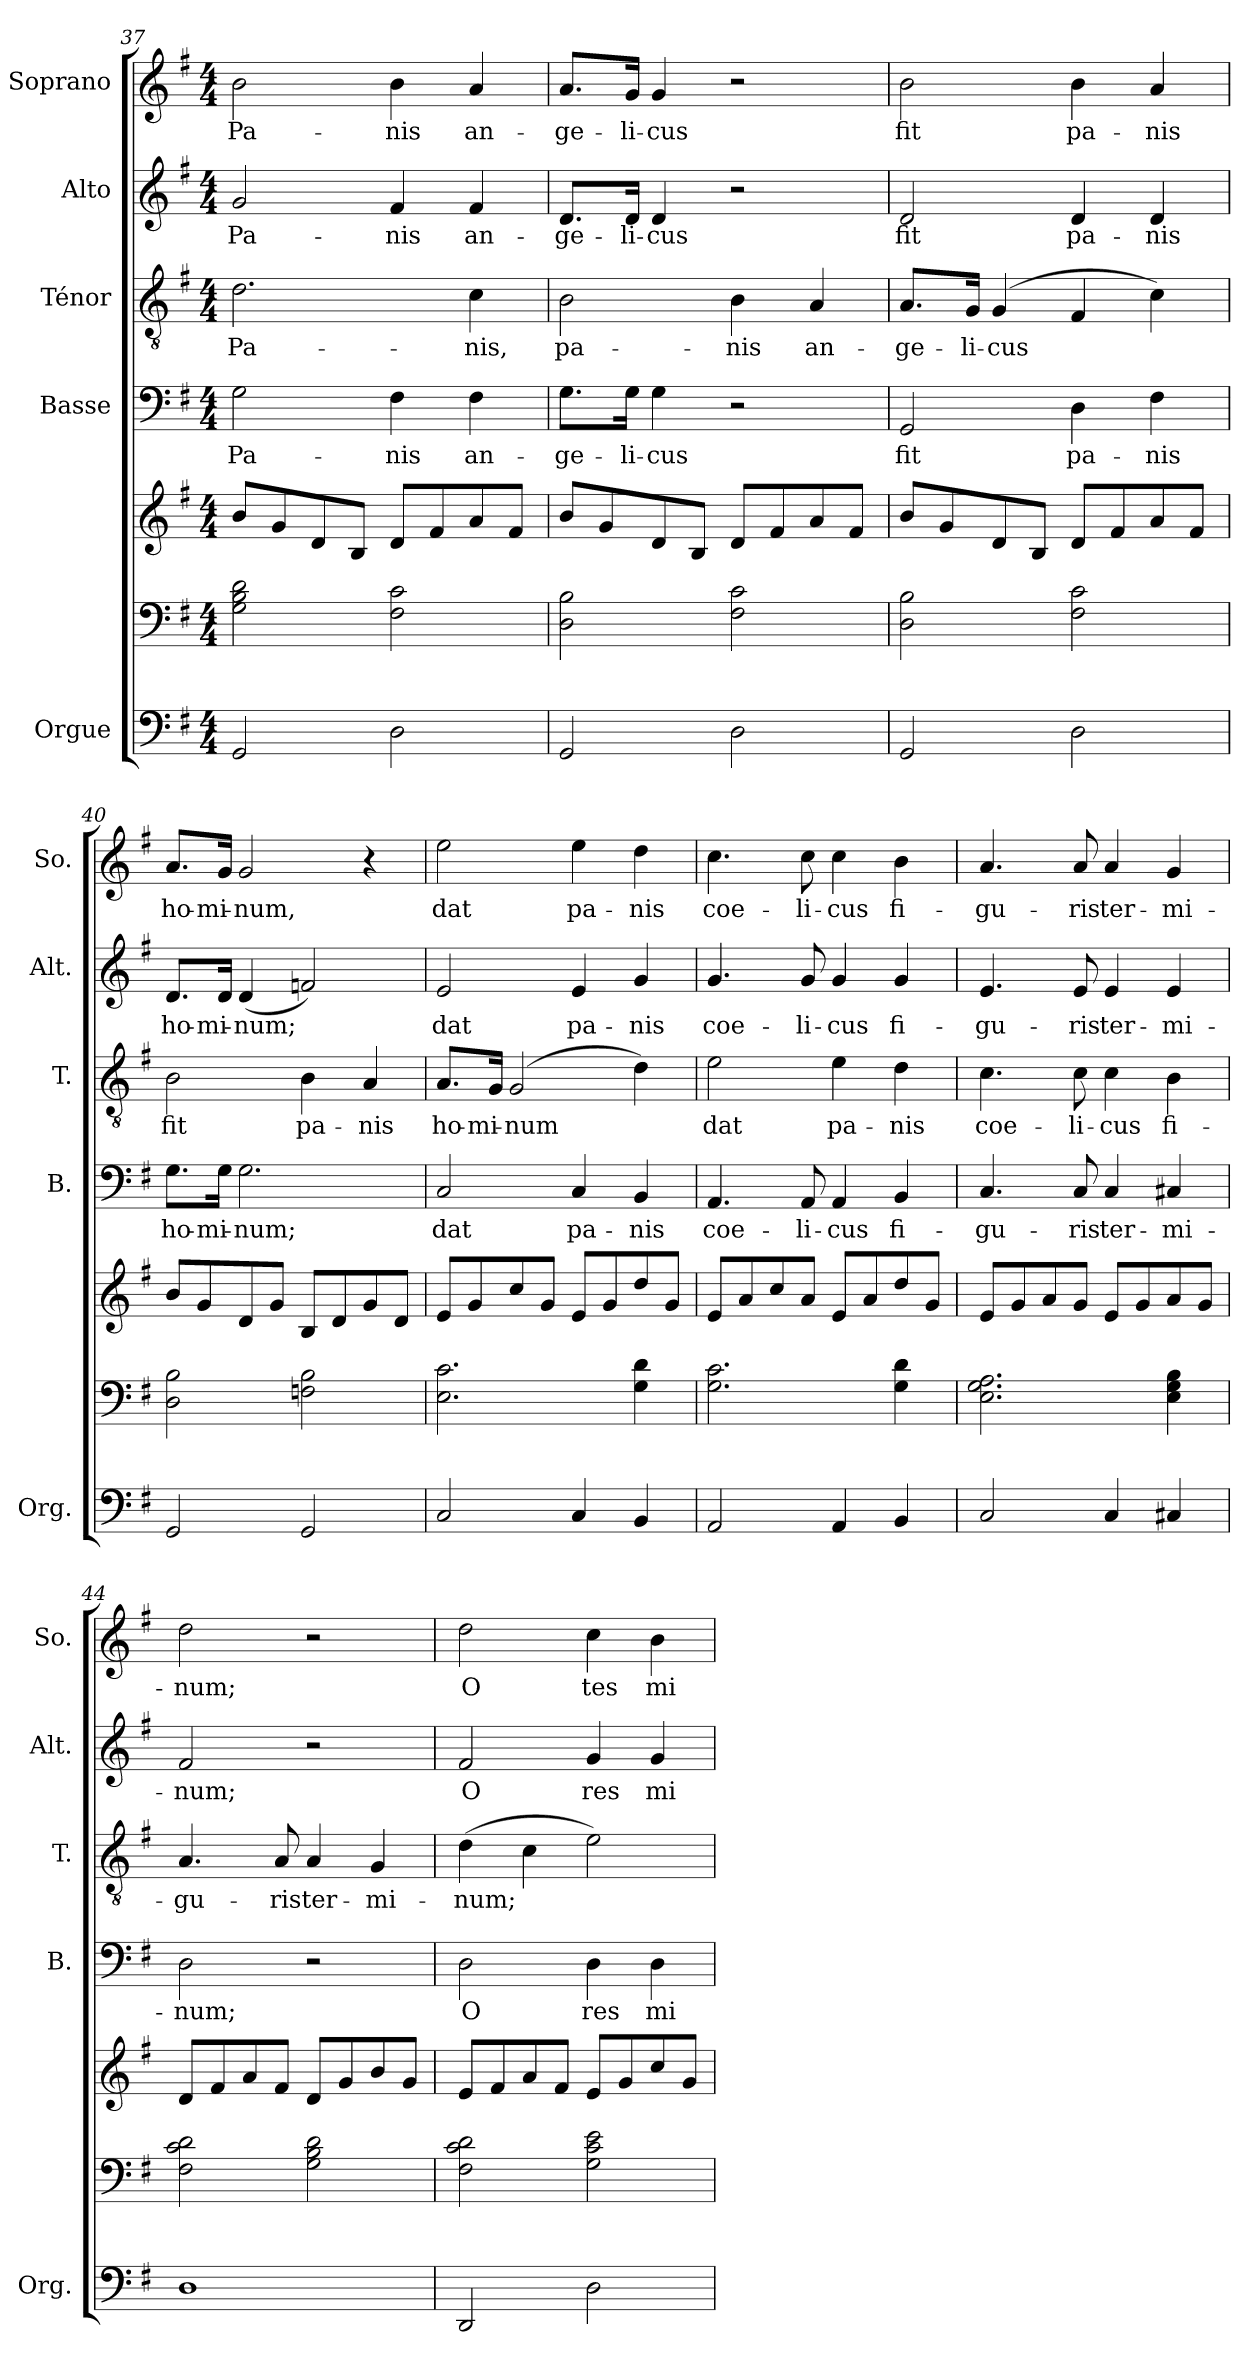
**kern	**kern	**kern	**kern	**text	**kern	**text	**kern	**text	**kern	**text
*part5	*part5	*part5	*part4	*part4	*part3	*part3	*part2	*part2	*part1	*part1
*staff7	*staff6	*staff5	*staff4	*staff4	*staff3	*staff3	*staff2	*staff2	*staff1	*staff1
*I"Orgue	*	*	*I"Basse	*	*I"Ténor	*	*I"Alto	*	*I"Soprano	*
*I'Org.	*	*	*I'B.	*	*I'T.	*	*I'Alt.	*	*I'So.	*
*clefF4	*clefF4	*clefG2	*clefF4	*	*clefGv2	*	*clefG2	*	*clefG2	*
*k[f#]	*k[f#]	*k[f#]	*k[f#]	*	*k[f#]	*	*k[f#]	*	*k[f#]	*
*M4/4	*M4/4	*M4/4	*M4/4	*	*M4/4	*	*M4/4	*	*M4/4	*
=37	=37	=37	=37	=37	=37	=37	=37	=37	=37	=37
!	!	!	!	!LO:LY:b	!	!LO:LY:b	!	!LO:LY:b	!	!LO:LY:b
2GG/	2G\ 2B\ 2d\	8b/L	2G\	Pa-	2.d\	Pa-	2g/	Pa-	2b\	Pa-
.	.	8g/	.	.	.	.	.	.	.	.
.	.	8d/	.	.	.	.	.	.	.	.
.	.	8B/J	.	.	.	.	.	.	.	.
!	!	!	!	!LO:LY:b	!	!	!	!LO:LY:b	!	!LO:LY:b
2D\	2F#\ 2c\	8d/L	4F#\	-nis	.	.	4f#/	-nis	4b\	-nis
.	.	8f#/	.	.	.	.	.	.	.	.
!	!	!	!	!LO:LY:b	!	!LO:LY:b	!	!LO:LY:b	!	!LO:LY:b
.	.	8a/	4F#\	an-	4c\	-nis,	4f#/	an-	4a/	an-
.	.	8f#/J	.	.	.	.	.	.	.	.
!!LO:PB:g=z
=38	=38	=38	=38	=38	=38	=38	=38	=38	=38	=38
!	!	!	!	!LO:LY:b	!	!LO:LY:b	!	!LO:LY:b	!	!LO:LY:b
2GG/	2D\ 2B\	8b/L	8.G\L	-ge-	2B\	pa-	8.d/L	-ge-	8.a/L	-ge-
.	.	8g/	.	.	.	.	.	.	.	.
!	!	!	!	!LO:LY:b	!	!	!	!LO:LY:b	!	!LO:LY:b
.	.	.	16G\Jk	-li-	.	.	16d/Jk	-li-	16g/Jk	-li-
!	!	!	!	!LO:LY:b	!	!	!	!LO:LY:b	!	!LO:LY:b
.	.	8d/	4G\	-cus	.	.	4d/	-cus	4g/	-cus
.	.	8B/J	.	.	.	.	.	.	.	.
!	!	!	!	!	!	!LO:LY:b	!	!	!	!
2D\	2F#\ 2c\	8d/L	2r	.	4B\	-nis	2r	.	2r	.
.	.	8f#/	.	.	.	.	.	.	.	.
!	!	!	!	!	!	!LO:LY:b	!	!	!	!
.	.	8a/	.	.	4A/	an-	.	.	.	.
.	.	8f#/J	.	.	.	.	.	.	.	.
=39	=39	=39	=39	=39	=39	=39	=39	=39	=39	=39
!	!	!	!	!LO:LY:b	!	!LO:LY:b	!	!LO:LY:b	!	!LO:LY:b
2GG/	2D\ 2B\	8b/L	2GG/	fit	8.A/L	-ge-	2d/	fit	2b\	fit
.	.	8g/	.	.	.	.	.	.	.	.
!	!	!	!	!	!	!LO:LY:b	!	!	!	!
.	.	.	.	.	16G/Jk	-li-	.	.	.	.
!	!	!	!	!	!	!LO:LY:b	!	!	!	!
.	.	8d/	.	.	(4G/	-cus	.	.	.	.
.	.	8B/J	.	.	.	.	.	.	.	.
!	!	!	!	!LO:LY:b	!	!	!	!LO:LY:b	!	!LO:LY:b
2D\	2F#\ 2c\	8d/L	4D\	pa-	4F#/	.	4d/	pa-	4b\	pa-
.	.	8f#/	.	.	.	.	.	.	.	.
!	!	!	!	!LO:LY:b	!	!	!	!LO:LY:b	!	!LO:LY:b
.	.	8a/	4F#\	-nis	4c\)	.	4d/	-nis	4a/	-nis
.	.	8f#/J	.	.	.	.	.	.	.	.
=40	=40	=40	=40	=40	=40	=40	=40	=40	=40	=40
!	!	!	!	!LO:LY:b	!	!LO:LY:b	!	!LO:LY:b	!	!LO:LY:b
2GG/	2D\ 2B\	8b/L	8.G\L	ho-	2B\	fit	8.d/L	ho-	8.a/L	ho-
.	.	8g/	.	.	.	.	.	.	.	.
!	!	!	!	!LO:LY:b	!	!	!	!LO:LY:b	!	!LO:LY:b
.	.	.	16G\Jk	-mi-	.	.	16d/Jk	-mi-	16g/Jk	-mi-
!	!	!	!	!LO:LY:b	!	!	!	!LO:LY:b	!	!LO:LY:b
.	.	8d/	2.G\	-num;	.	.	(4d/	-num;	2g/	-num,
.	.	8g/J	.	.	.	.	.	.	.	.
!	!	!	!	!	!	!LO:LY:b	!	!	!	!
2GG/	2Fn\ 2B\	8B/L	.	.	4B\	pa-	2fn/)	.	.	.
.	.	8d/	.	.	.	.	.	.	.	.
!	!	!	!	!	!	!LO:LY:b	!	!	!	!
.	.	8g/	.	.	4A/	-nis	.	.	4r	.
.	.	8d/J	.	.	.	.	.	.	.	.
=41	=41	=41	=41	=41	=41	=41	=41	=41	=41	=41
!	!	!	!	!LO:LY:b	!	!LO:LY:b	!	!LO:LY:b	!	!LO:LY:b
2C/	2.E\ 2.c\	8e/L	2C/	dat	8.A/L	ho-	2e/	dat	2ee\	dat
.	.	8g/	.	.	.	.	.	.	.	.
!	!	!	!	!	!	!LO:LY:b	!	!	!	!
.	.	.	.	.	16G/Jk	-mi-	.	.	.	.
!	!	!	!	!	!	!LO:LY:b	!	!	!	!
.	.	8cc/	.	.	(2G/	-num	.	.	.	.
.	.	8g/J	.	.	.	.	.	.	.	.
!	!	!	!	!LO:LY:b	!	!	!	!LO:LY:b	!	!LO:LY:b
4C/	.	8e/L	4C/	pa-	.	.	4e/	pa-	4ee\	pa-
.	.	8g/	.	.	.	.	.	.	.	.
!	!	!	!	!LO:LY:b	!	!	!	!LO:LY:b	!	!LO:LY:b
4BB/	4G\ 4d\	8dd/	4BB/	-nis	4d\)	.	4g/	-nis	4dd\	-nis
.	.	8g/J	.	.	.	.	.	.	.	.
!!LO:LB:g=z
=42	=42	=42	=42	=42	=42	=42	=42	=42	=42	=42
!	!	!	!	!LO:LY:b	!	!LO:LY:b	!	!LO:LY:b	!	!LO:LY:b
2AA/	2.G\ 2.c\	8e/L	4.AA/	coe-	2e\	dat	4.g/	coe-	4.cc\	coe-
.	.	8a/	.	.	.	.	.	.	.	.
.	.	8cc/	.	.	.	.	.	.	.	.
!	!	!	!	!LO:LY:b	!	!	!	!LO:LY:b	!	!LO:LY:b
.	.	8a/J	8AA/	-li-	.	.	8g/	-li-	8cc\	-li-
!	!	!	!	!LO:LY:b	!	!LO:LY:b	!	!LO:LY:b	!	!LO:LY:b
4AA/	.	8e/L	4AA/	-cus	4e\	pa-	4g/	-cus	4cc\	-cus
.	.	8a/	.	.	.	.	.	.	.	.
!	!	!	!	!LO:LY:b	!	!LO:LY:b	!	!LO:LY:b	!	!LO:LY:b
4BB/	4G\ 4d\	8dd/	4BB/	fi-	4d\	-nis	4g/	fi-	4b\	fi-
.	.	8g/J	.	.	.	.	.	.	.	.
=43	=43	=43	=43	=43	=43	=43	=43	=43	=43	=43
!	!	!	!	!LO:LY:b	!	!LO:LY:b	!	!LO:LY:b	!	!LO:LY:b
2C/	2.E\ 2.G\ 2.A\	8e/L	4.C/	-gu-	4.c\	coe-	4.e/	-gu-	4.a/	-gu-
.	.	8g/	.	.	.	.	.	.	.	.
.	.	8a/	.	.	.	.	.	.	.	.
!	!	!	!	!LO:LY:b	!	!LO:LY:b	!	!LO:LY:b	!	!LO:LY:b
.	.	8g/J	8C/	-ris	8c\	-li-	8e/	-ris	8a/	-ris
!	!	!	!	!LO:LY:b	!	!LO:LY:b	!	!LO:LY:b	!	!LO:LY:b
4C/	.	8e/L	4C/	ter-	4c\	-cus	4e/	ter-	4a/	ter-
.	.	8g/	.	.	.	.	.	.	.	.
!	!	!	!	!LO:LY:b	!	!LO:LY:b	!	!LO:LY:b	!	!LO:LY:b
4C#X/	4E\ 4G\ 4B\	8a/	4C#X/	-mi-	4B\	fi-	4e/	-mi-	4g/	-mi-
.	.	8g/J	.	.	.	.	.	.	.	.
=44	=44	=44	=44	=44	=44	=44	=44	=44	=44	=44
!	!	!	!	!LO:LY:b	!	!LO:LY:b	!	!LO:LY:b	!	!LO:LY:b
1D	2F#\ 2c\ 2d\	8d/L	2D\	-num;	4.A/	-gu-	2f#/	-num;	2dd\	-num;
.	.	8f#/	.	.	.	.	.	.	.	.
.	.	8a/	.	.	.	.	.	.	.	.
!	!	!	!	!	!	!LO:LY:b	!	!	!	!
.	.	8f#/J	.	.	8A/	-ris	.	.	.	.
!	!	!	!	!	!	!LO:LY:b	!	!	!	!
.	2G\ 2B\ 2d\	8d/L	2r	.	4A/	ter-	2r	.	2r	.
.	.	8g/	.	.	.	.	.	.	.	.
!	!	!	!	!	!	!LO:LY:b	!	!	!	!
.	.	8b/	.	.	4G/	-mi-	.	.	.	.
.	.	8g/J	.	.	.	.	.	.	.	.
=45	=45	=45	=45	=45	=45	=45	=45	=45	=45	=45
!	!	!	!	!LO:LY:b	!	!LO:LY:b	!	!LO:LY:b	!	!LO:LY:b
2DD/	2F#\ 2c\ 2d\	8e/L	2D\	O	(4d\	-num;	2f#/	O	2dd\	O
.	.	8f#/	.	.	.	.	.	.	.	.
.	.	8a/	.	.	4c\	.	.	.	.	.
.	.	8f#/J	.	.	.	.	.	.	.	.
!	!	!	!	!LO:LY:b	!	!	!	!LO:LY:b	!	!LO:LY:b
2D\	2G\ 2c\ 2e\	8e/L	4D\	res	2e\)	.	4g/	res	4cc\	tes
.	.	8g/	.	.	.	.	.	.	.	.
!	!	!	!	!LO:LY:b	!	!	!	!LO:LY:b	!	!LO:LY:b
.	.	8cc/	4D\	mi-	.	.	4g/	mi-	4b\	mi-
.	.	8g/J	.	.	.	.	.	.	.	.
=	=	=	=	=	=	=	=	=	=	=
*-	*-	*-	*-	*-	*-	*-	*-	*-	*-	*-
